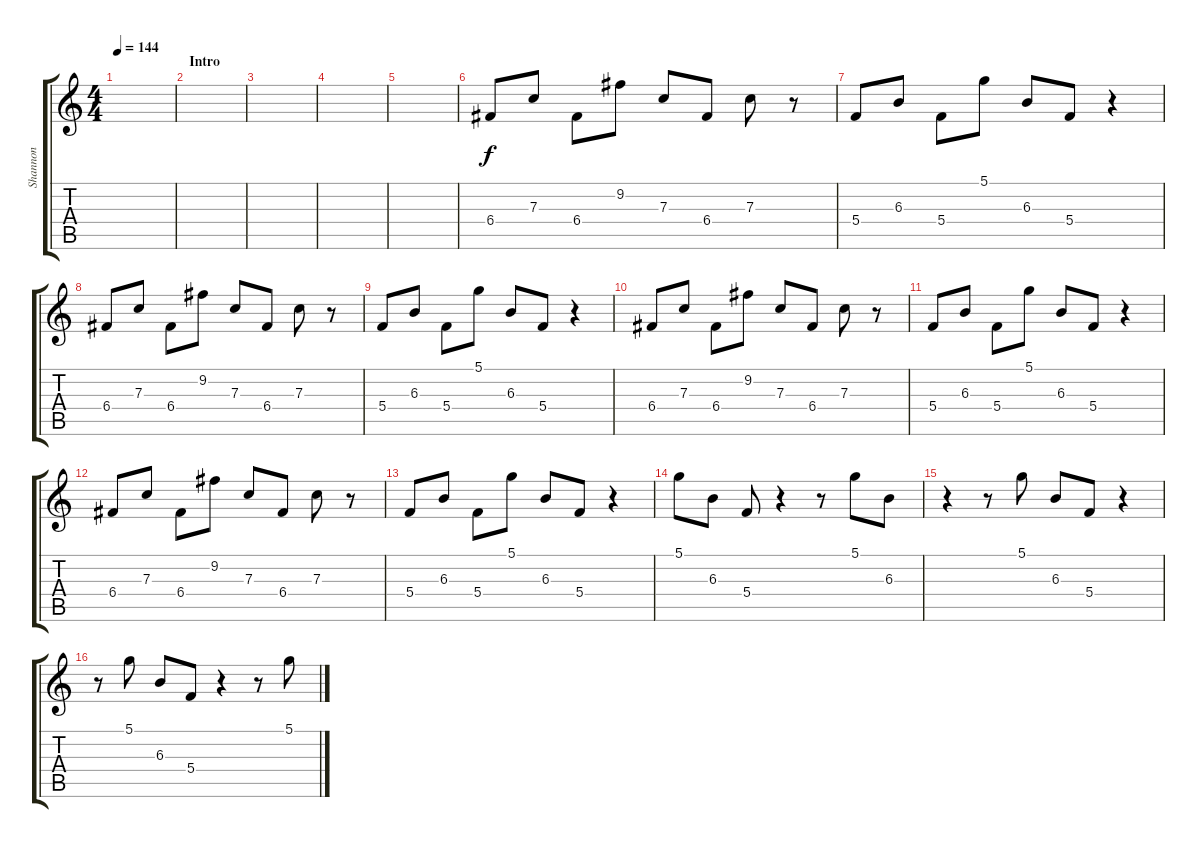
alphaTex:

\track ("Shannon" "Shannon") {instrument distortionguitar}
\staff {score tabs}
\tuning (D4 A3 F3 C3 G2 D2) {hide}
\ts (4 4)
\tempo 144
\clef g2
\ks c
|
\section ("" "Intro")
|
|
|
|
6.4.8 7.3.8 6.4.8 9.2.8 7.3.8 6.4.8 7.3.8 r.8 |
5.4.8 6.3.8 5.4.8 5.1.8 6.3.8 5.4.8 r.4 |
6.4.8 7.3.8 6.4.8 9.2.8 7.3.8 6.4.8 7.3.8 r.8 |
5.4.8 6.3.8 5.4.8 5.1.8 6.3.8 5.4.8 r.4 |
6.4.8 7.3.8 6.4.8 9.2.8 7.3.8 6.4.8 7.3.8 r.8 |
5.4.8 6.3.8 5.4.8 5.1.8 6.3.8 5.4.8 r.4 |
6.4.8 7.3.8 6.4.8 9.2.8 7.3.8 6.4.8 7.3.8 r.8 |
5.4.8 6.3.8 5.4.8 5.1.8 6.3.8 5.4.8 r.4 |
5.1.8 6.3.8 5.4.8 r.4 r.8 5.1.8 6.3.8 |
r.4 r.8 5.1.8 6.3.8 5.4.8 r.4 |
r.8 5.1.8 6.3.8 5.4.8 r.4 r.8 5.1.8
